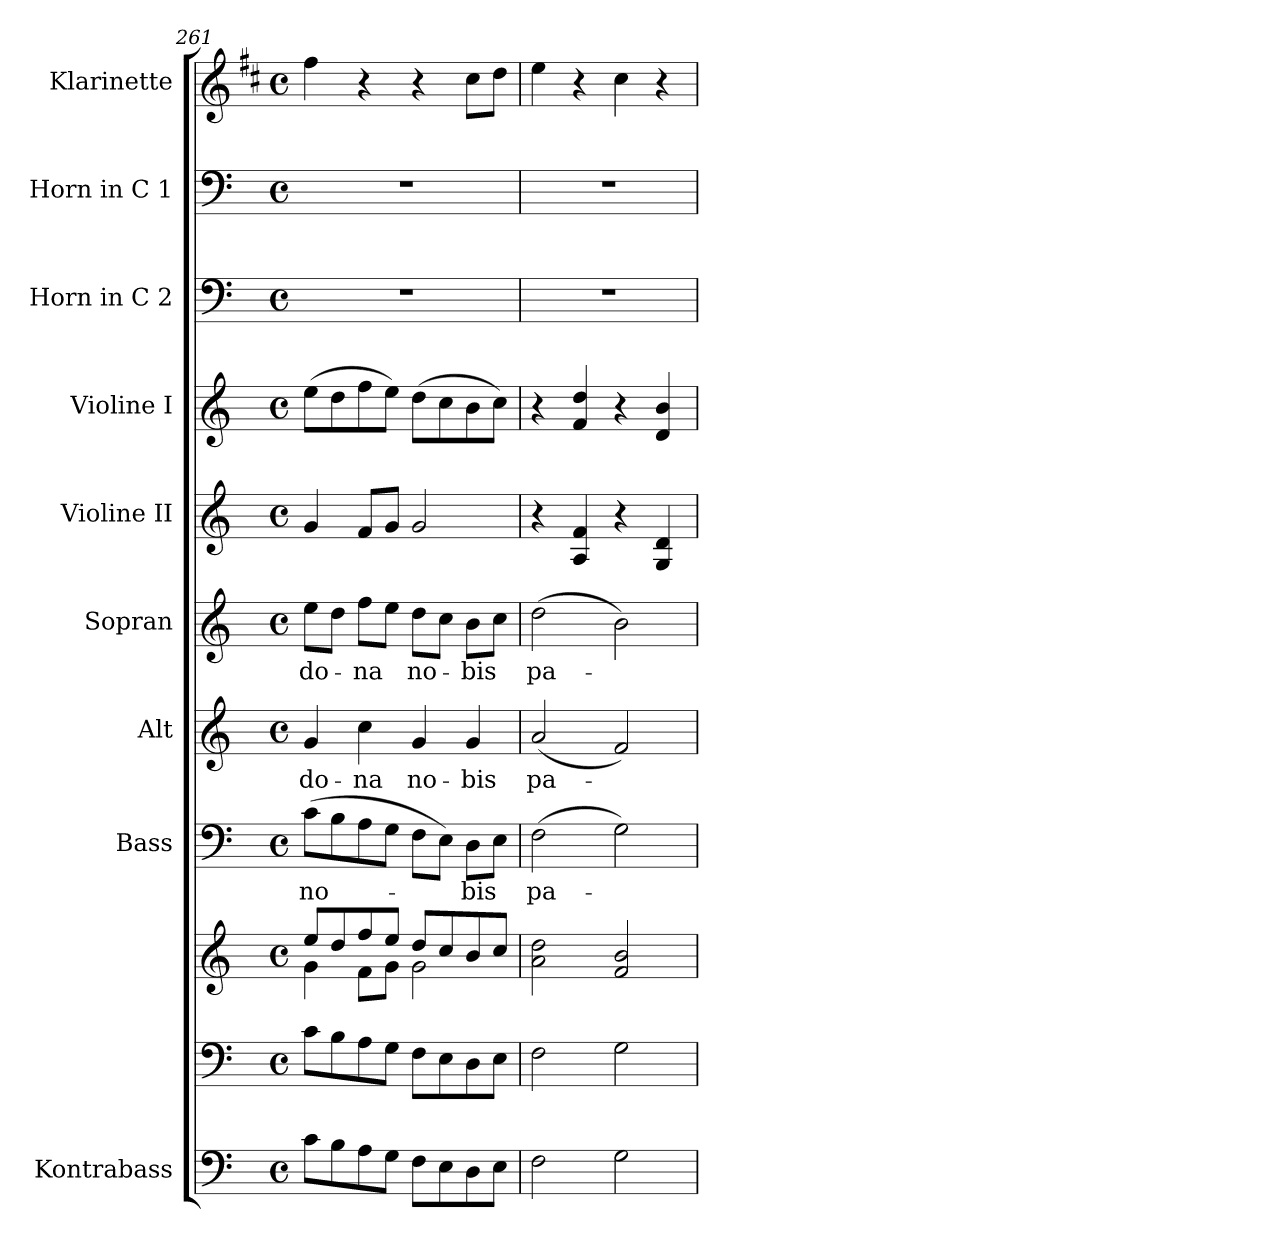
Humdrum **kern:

**kern	**kern	**kern	**kern	**text	**kern	**text	**kern	**text	**kern	**kern	**kern	**kern	**kern
*part10	*part9	*part9	*part8	*part8	*part7	*part7	*part6	*part6	*part5	*part4	*part3	*part2	*part1
*staff11	*staff10	*staff9	*staff8	*staff8	*staff7	*staff7	*staff6	*staff6	*staff5	*staff4	*staff3	*staff2	*staff1
*I"Kontrabass	*	*	*I"Bass	*	*I"Alt	*	*I"Sopran	*	*I"Violine II	*I"Violine I	*I"Horn in C 2	*I"Horn in C 1	*I"Klarinette
*I'Kb.	*	*	*I'B.	*	*I'A.	*	*I'S.	*	*I'Vl. II	*I'Vl. I	*I'Horn 2	*I'Horn 1	*I'Kl.
*clefF4	*clefF4	*clefG2	*clefF4	*	*clefG2	*	*clefG2	*	*clefG2	*clefG2	*clefF4	*clefF4	*clefG2
*ITrd7c12	*	*	*	*	*	*	*	*	*	*	*	*	*ITrd1c2
*k[]	*k[]	*k[]	*k[]	*	*k[]	*	*k[]	*	*k[]	*k[]	*k[]	*k[]	*k[]
*C:	*C:	*C:	*C:	*	*C:	*	*C:	*	*C:	*C:	*C:	*C:	*C:
*M4/4	*M4/4	*M4/4	*M4/4	*	*M4/4	*	*M4/4	*	*M4/4	*M4/4	*M4/4	*M4/4	*M4/4
*met(c)	*met(c)	*met(c)	*met(c)	*	*met(c)	*	*met(c)	*	*met(c)	*met(c)	*met(c)	*met(c)	*met(c)
=261	=261	=261	=261	=261	=261	=261	=261	=261	=261	=261	=261	=261	=261
*	*	*^	*	*	*	*	*	*	*	*	*	*	*
!	!	!	!	!	!LO:LY:b	!	!LO:LY:b	!	!LO:LY:b	!	!	!	!	!
8C\L	8c\L	8ee/L	4g\	(>8c\L	no-	4g/	do-	8ee\L	do-	4g/	(>8ee\L	1r	1r	4ee\
8BB\	8B\	8dd/	.	8B\	.	.	.	8dd\J	.	.	8dd\	.	.	.
!	!	!	!	!	!	!	!LO:LY:b	!	!LO:LY:b	!	!	!	!	!
8AA\	8A\	8ff/	8f\L	8A\	.	4cc\	-na	8ff\L	-na	8f/L	8ff\	.	.	4r
8GG\J	8G\J	8ee/J	8g\J	8G\J	.	.	.	8ee\J	.	8g/J	8ee\J)	.	.	.
!	!	!	!	!	!	!	!LO:LY:b	!	!LO:LY:b	!	!	!	!	!
8FF\L	8F\L	8dd/L	2g\	8F\L	.	4g/	no-	8dd\L	no-	2g/	(>8dd\L	.	.	4r
8EE\	8E\	8cc/	.	8E\J)	.	.	.	8cc\J	.	.	8cc\	.	.	.
!	!	!	!	!	!LO:LY:b	!	!LO:LY:b	!	!LO:LY:b	!	!	!	!	!
8DD\	8D\	8b/	.	8D\L	-bis	4g/	-bis	8b\L	-bis	.	8b\	.	.	8b\L
8EE\J	8E\J	8cc/J	.	8E\J	.	.	.	8cc\J	.	.	8cc\J)	.	.	8cc\J
*	*	*v	*v	*	*	*	*	*	*	*	*	*	*	*
=262	=262	=262	=262	=262	=262	=262	=262	=262	=262	=262	=262	=262	=262
!	!	!	!	!LO:LY:b	!	!LO:LY:b	!	!LO:LY:b	!	!	!	!	!
2FF\	2F\	2a\ 2dd\	(>2F\	pa-	(<2a/	pa-	(>2dd\	pa-	4r	4r	1r	1r	4dd\
.	.	.	.	.	.	.	.	.	4A/ 4f/	4f/ 4dd/	.	.	4r
2GG\	2G\	2f/ 2b/	2G\)	.	2f/)	.	2b\)	.	4r	4r	.	.	4b\
.	.	.	.	.	.	.	.	.	4G/ 4d/	4d/ 4b/	.	.	4r
=	=	=	=	=	=	=	=	=	=	=	=	=	=
*-	*-	*-	*-	*-	*-	*-	*-	*-	*-	*-	*-	*-	*-
